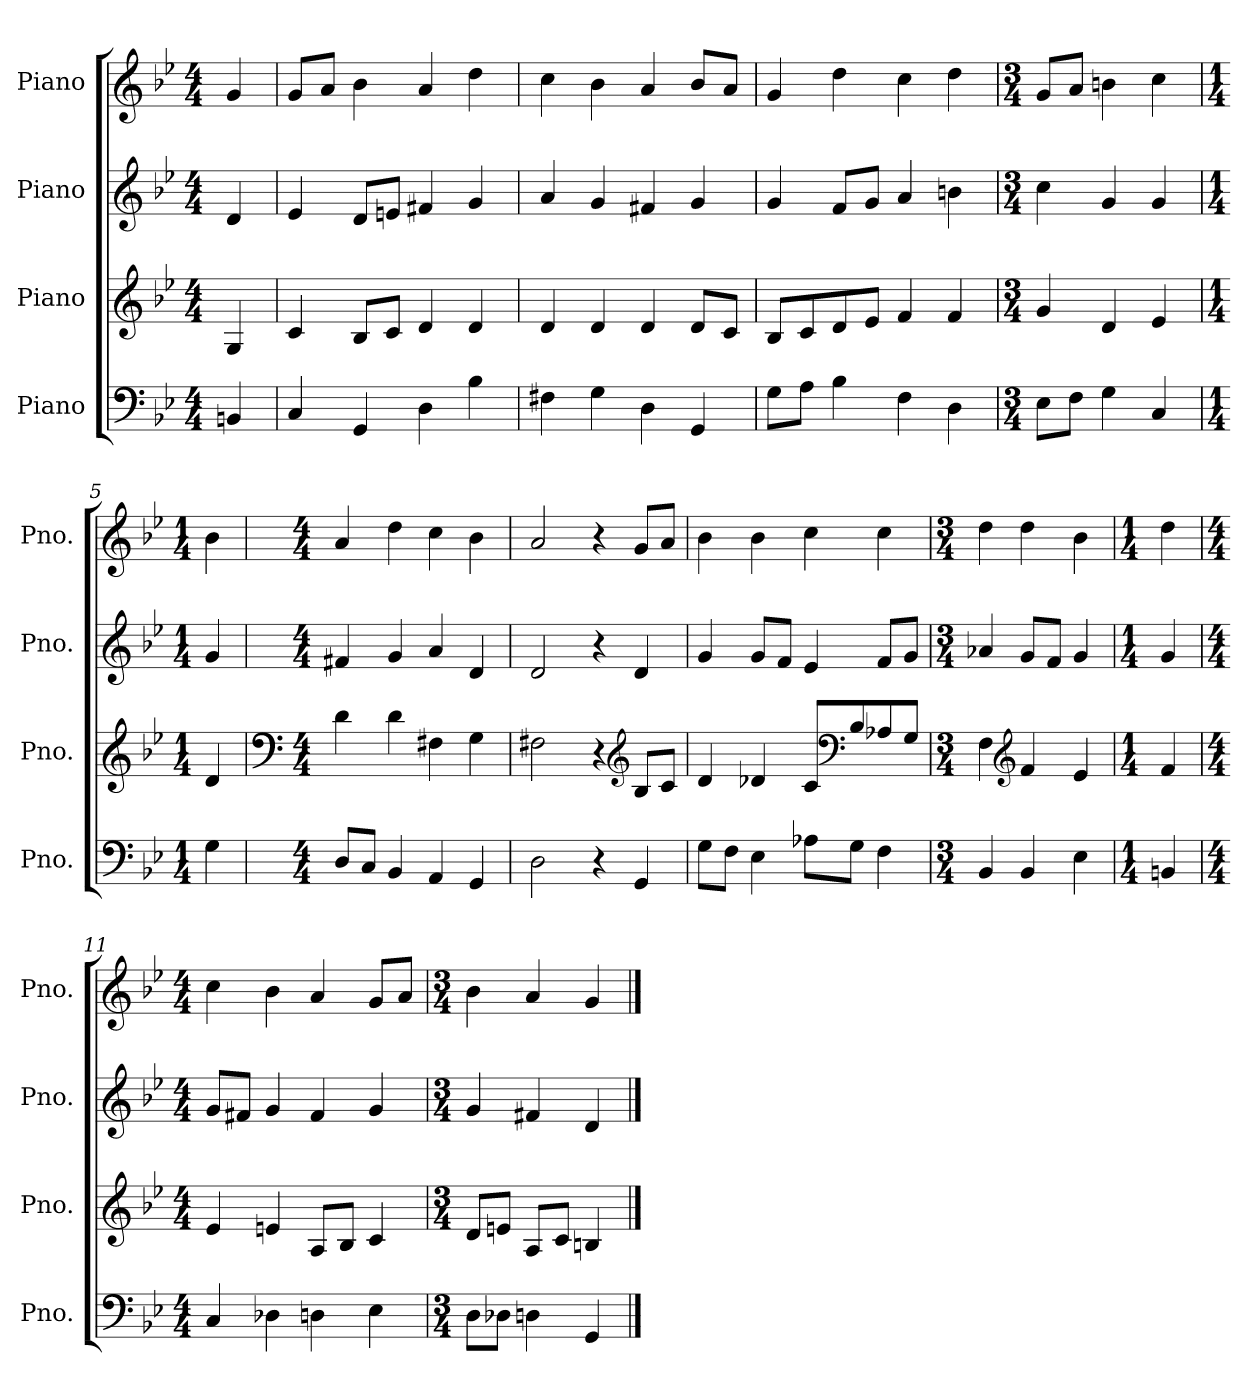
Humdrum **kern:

**kern	**kern	**kern	**kern
*part4	*part3	*part2	*part1
*staff4	*staff3	*staff2	*staff1
*I"Piano	*I"Piano	*I"Piano	*I"Piano
*I'Pno.	*I'Pno.	*I'Pno.	*I'Pno.
*clefF4	*clefG2	*clefG2	*clefG2
*k[b-e-]	*k[b-e-]	*k[b-e-]	*k[b-e-]
*M4/4	*M4/4	*M4/4	*M4/4
*MM120	*MM120	*MM120	*MM120
=	=	=	=
4BBn/	4G/	4d/	4g/
=1	=1	=1	=1
4C/	4c/	4e-/	8g/L
.	.	.	8a/J
4GG/	8B-/L	8d/L	4b-\
.	8c/J	8en/J	.
4D\	4d/	4f#X/	4a/
4B-\	4d/	4g/	4dd\
=2	=2	=2	=2
4F#X\	4d/	4a/	4cc\
4G\	4d/	4g/	4b-\
4D\	4d/	4f#X/	4a/
4GG/	8d/L	4g/	8b-/L
.	8c/J	.	8a/J
=3	=3	=3	=3
8G\L	8B-/L	4g/	4g/
8A\J	8c/	.	.
4B-\	8d/	8f/L	4dd\
.	8e-/J	8g/J	.
4F\	4f/	4a/	4cc\
4D\	4f/	4bn\	4dd\
=4	=4	=4	=4
*M3/4	*M3/4	*M3/4	*M3/4
8E-\L	4g/	4cc\	8g/L
8F\J	.	.	8a/J
4G\	4d/	4g/	4bn\
4C/	4e-/	4g/	4cc\
=5	=5	=5	=5
*M1/4	*M1/4	*M1/4	*M1/4
4G\	4d/	4g/	4b-\
=6	=6	=6	=6
*	*clefF4	*	*
*M4/4	*M4/4	*M4/4	*M4/4
8D/L	4d\	4f#X/	4a/
8C/J	.	.	.
4BB-/	4d\	4g/	4dd\
4AA/	4F#X\	4a/	4cc\
4GG/	4G\	4d/	4b-\
!!LO:LB:g=z
=7	=7	=7	=7
2D\	2F#X\	2d/	2a/
4r	4r	4r	4r
*	*clefG2	*	*
4GG/	8B-/L	4d/	8g/L
.	8c/J	.	8a/J
=8	=8	=8	=8
8G\L	4d/	4g/	4b-\
8F\J	.	.	.
4E-\	4d-X/	8g/L	4b-\
.	.	8f/J	.
8A-X\L	8c/L	4e-/	4cc\
*	*clefF4	*	*
8G\J	8B-/	.	.
4F\	8A-X/	8f/L	4cc\
.	8G/J	8g/J	.
=9	=9	=9	=9
*M3/4	*M3/4	*M3/4	*M3/4
4BB-/	4F\	4a-X/	4dd\
*	*clefG2	*	*
4BB-/	4f/	8g/L	4dd\
.	.	8f/J	.
4E-\	4e-/	4g/	4b-\
=10	=10	=10	=10
*M1/4	*M1/4	*M1/4	*M1/4
4BBn/	4f/	4g/	4dd\
=11	=11	=11	=11
*M4/4	*M4/4	*M4/4	*M4/4
4C/	4e-/	8g/L	4cc\
.	.	8f#X/J	.
4D-X\	4en/	4g/	4b-\
4Dn\	8A/L	4f#/	4a/
.	8B-/J	.	.
4E-\	4c/	4g/	8g/L
.	.	.	8a/J
!!LO:LB:g=z
=12	=12	=12	=12
*M3/4	*M3/4	*M3/4	*M3/4
8D\L	8d/L	4g/	4b-\
8D-X\J	8en/J	.	.
4Dn\	8A/L	4f#X/	4a/
.	8c/J	.	.
4GG/	4Bn/	4d/	4g/
==	==	==	==
*-	*-	*-	*-
